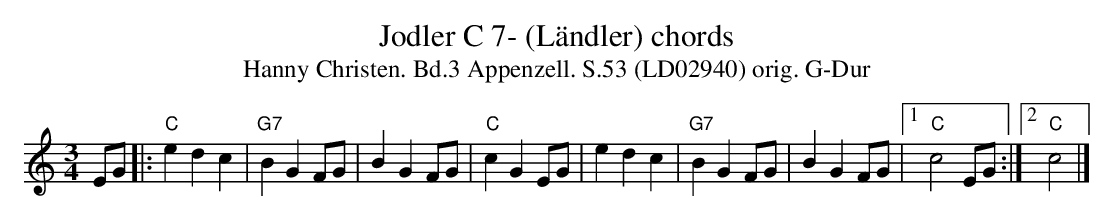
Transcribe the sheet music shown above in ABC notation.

X:1
T:Jodler C 7- (Ländler) chords
T:Hanny Christen. Bd.3 Appenzell. S.53 (LD02940) orig. G-Dur
M:3/4
L:1/8
K:Cmaj%%MIDI gchordon
EG |: "C"e2 d2 c2 | "G7"B2 G2 FG | B2 G2 FG | "C"c2 G2 EG | e2 d2 c2 | "G7"B2 G2 FG | B2 G2 FG |1 "C"c4 EG :|2 "C"c4 |]
